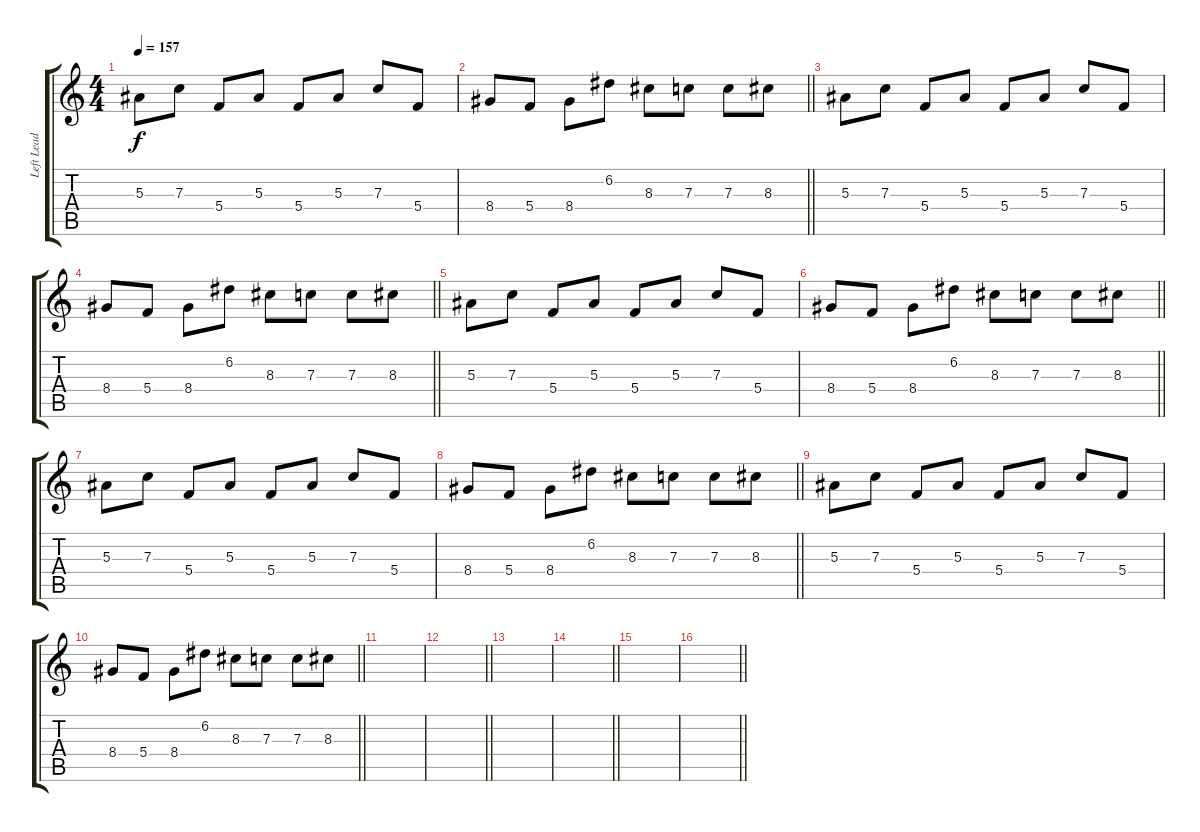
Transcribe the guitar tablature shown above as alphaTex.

\track ("Left Lead 1" "Left Lead ") {instrument distortionguitar}
\staff {score tabs}
\tuning (D4 A3 F3 C3 G2 C2) {hide}
\ts (4 4)
\tempo 157
\clef g2
\ks c
5.3.8{dy f} 7.3.8 5.4.8 5.3.8 5.4.8 5.3.8 7.3.8 5.4.8 |
\barLineRight lightlight
8.4.8 5.4.8 8.4.8 6.2.8 8.3.8 7.3.8 7.3.8 8.3.8 |
\section ("" "")
5.3.8 7.3.8 5.4.8 5.3.8 5.4.8 5.3.8 7.3.8 5.4.8 |
\barLineRight lightlight
8.4.8 5.4.8 8.4.8 6.2.8 8.3.8 7.3.8 7.3.8 8.3.8 |
5.3.8 7.3.8 5.4.8 5.3.8 5.4.8 5.3.8 7.3.8 5.4.8 |
\barLineRight lightlight
8.4.8 5.4.8 8.4.8 6.2.8 8.3.8 7.3.8 7.3.8 8.3.8 |
5.3.8 7.3.8 5.4.8 5.3.8 5.4.8 5.3.8 7.3.8 5.4.8 |
\barLineRight lightlight
8.4.8 5.4.8 8.4.8 6.2.8 8.3.8 7.3.8 7.3.8 8.3.8 |
5.3.8 7.3.8 5.4.8 5.3.8 5.4.8 5.3.8 7.3.8 5.4.8 |
\barLineRight lightlight
8.4.8 5.4.8 8.4.8 6.2.8 8.3.8 7.3.8 7.3.8 8.3.8 |
\section ("" "")
|
\barLineRight lightlight
|
|
\barLineRight lightlight
|
|
\barLineRight lightlight
